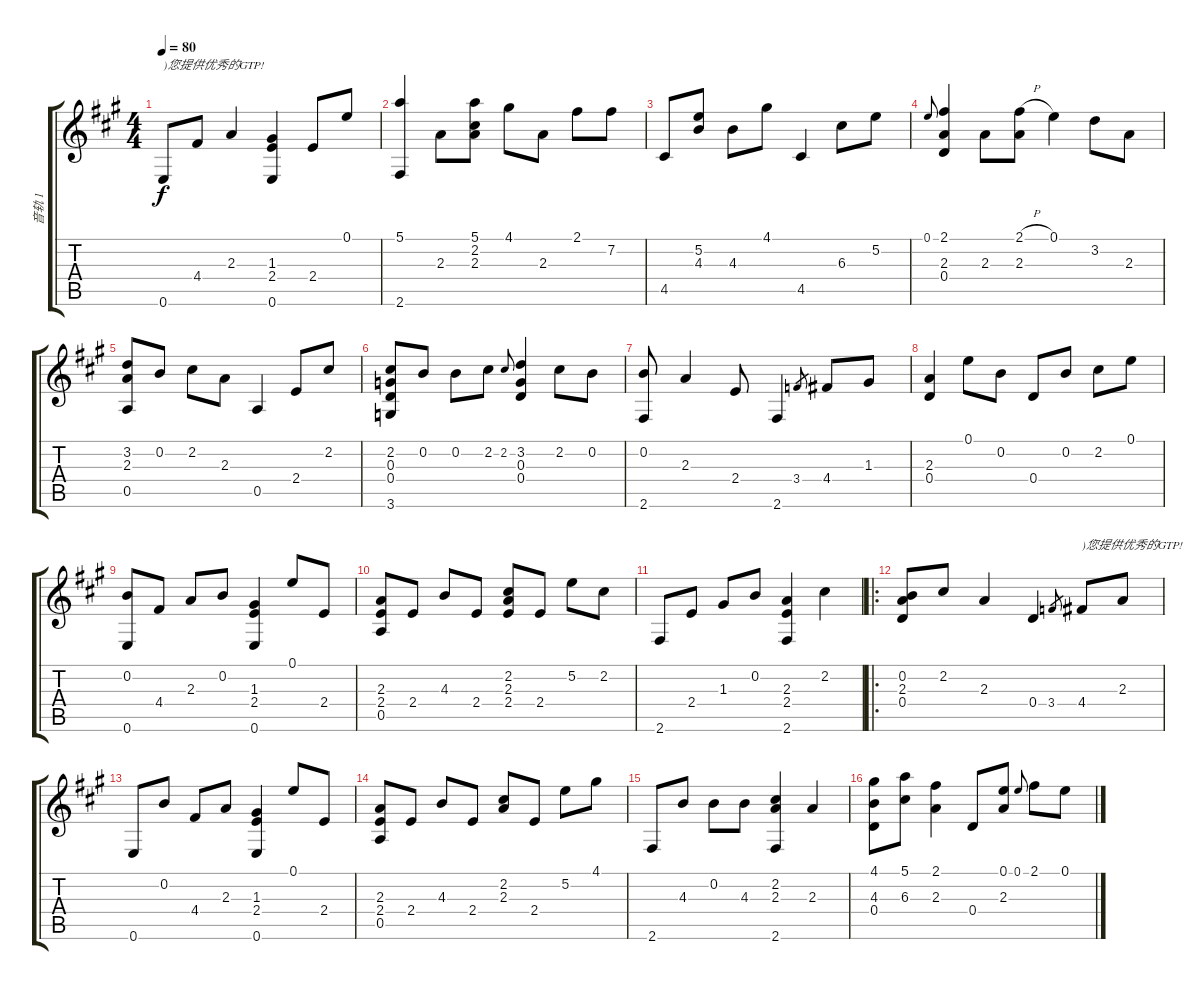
\track ("音轨 1" "音轨 1") {instrument acousticguitarsteel}
\staff {score tabs}
\tuning (E4 B3 G3 D3 A2 E2) {hide}
\ts (4 4)
\tempo 80
\clef g2
\ks a
0.6.8{txt ")您提供优秀的GTP!" dy f} 4.4.8 2.3.4 (1.3 2.4 0.6).4 2.4.8 0.1.8 |
(5.1 2.6).4 2.3.8 (5.1 2.2 2.3).8 4.1.8 2.3.8 2.1.8 7.2.8 |
4.5.8 (5.2 4.3).8 4.3.8 4.1.8 4.5.4 6.3.8 5.2.8 |
0.1.8{gr onbeat} (2.1 2.3 0.4).4 2.3.8 (2.1{h} 2.3).8 0.1.4 3.2.8 2.3.8 |
(3.2 2.3 0.5).8 0.2.8 2.2.8 2.3.8 0.5.4 2.4.8 2.2.8 |
(2.2 0.3 0.4 3.6).8 0.2.8 0.2.8 2.2.8 2.2.8{gr onbeat} (3.2 0.3 0.4).4 2.2.8 0.2.8 |
(0.2 2.6).8 2.3.4 2.4.8 2.6.4 3.4.8{gr} 4.4.8 1.3.8 |
(2.3 0.4).4 0.1.8 0.2.8 0.4.8 0.2.8 2.2.8 0.1.8 |
(0.2 0.6).8 4.4.8 2.3.8 0.2.8 (1.3 2.4 0.6).4 0.1.8 2.4.8 |
(2.3 2.4 0.5).8 2.4.8 4.3.8 2.4.8 (2.2 2.3 2.4).8 2.4.8 5.2.8 2.2.8 |
2.6.8 2.4.8 1.3.8 0.2.8 (2.3 2.4 2.6).4 2.2.4 |
\ro
(0.2 2.3 0.4).8 2.2.8 2.3.4 0.4.4 3.4.8{gr} 4.4.8{txt ")您提供优秀的GTP!"} 2.3.8 |
0.6.8 0.2.8 4.4.8 2.3.8 (1.3 2.4 0.6).4 0.1.8 2.4.8 |
(2.3 2.4 0.5).8 2.4.8 4.3.8 2.4.8 (2.2 2.3).8 2.4.8 5.2.8 4.1.8 |
2.6.8 4.3.8 0.2.8 4.3.8 (2.2 2.3 2.6).4 2.3.4 |
(4.1 4.3 0.4).8 (5.1 6.3).8 (2.1 2.3).4 0.4.8 (0.1 2.3).8 0.1.8{gr onbeat} 2.1.8 0.1.8
